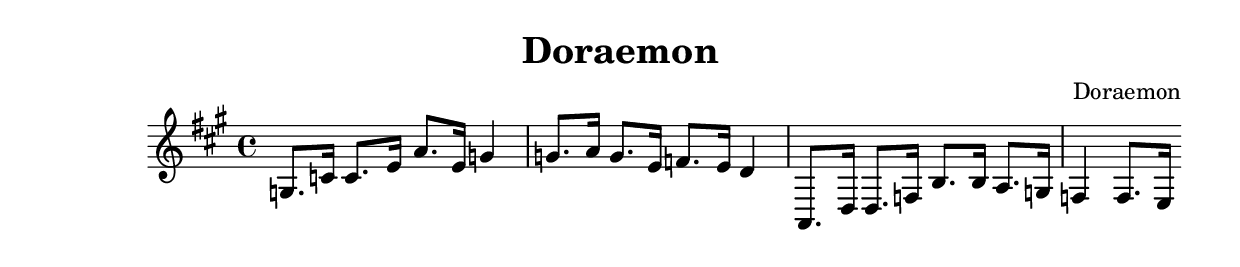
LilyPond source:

\version "2.18.2"

\header {
  title = "Doraemon"
  composer = "Doraemon"
}

\score {
  \relative c' {
  \key a \major
    g8. c16 c8. e16
    a8. e16 g4
    g8. a16 g8. e16
    f8. e16 d4
    a,8. d16 d8. f16
    b8. b16 a8. g16
    f4 f8. e16
  }

  \layout { }
  \midi {
    \tempo 4 = 90
  }
}
